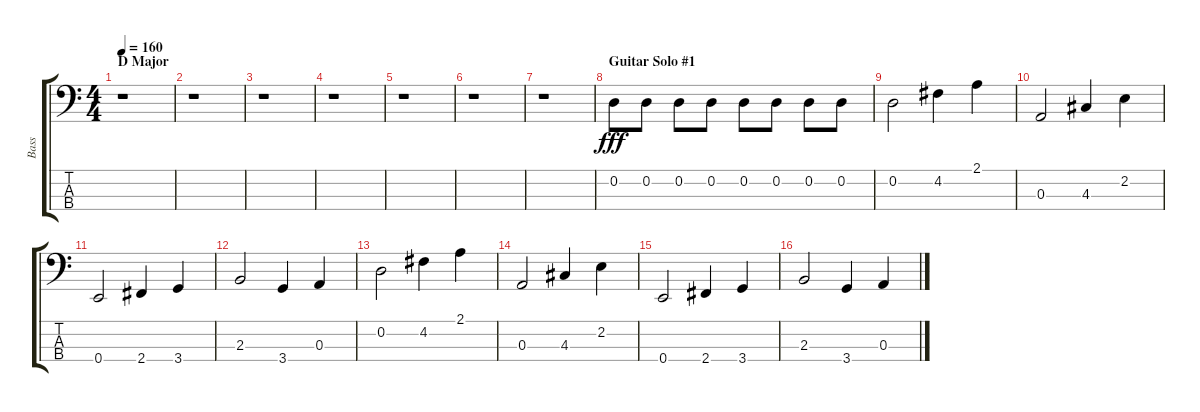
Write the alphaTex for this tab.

\track ("Bass" "Bass") {instrument electricbasspick}
\staff {score tabs}
\tuning (G2 D2 A1 E1) {hide}
\ts (4 4)
\section ("" "D Major")
\tempo 160
\clef f4
\ks c
r.1{dy fff instrument electricbasspick} |
r.1 |
r.1 |
r.1 |
r.1 |
r.1 |
r.1 |
\section ("" "Guitar Solo #1")
0.2.8 0.2.8 0.2.8 0.2.8 0.2.8 0.2.8 0.2.8 0.2.8 |
0.2.2 4.2.4 2.1.4 |
0.3.2 4.3.4 2.2.4 |
0.4.2 2.4.4 3.4.4 |
2.3.2 3.4.4 0.3.4 |
0.2.2 4.2.4 2.1.4 |
0.3.2 4.3.4 2.2.4 |
0.4.2 2.4.4 3.4.4 |
2.3.2 3.4.4 0.3.4
